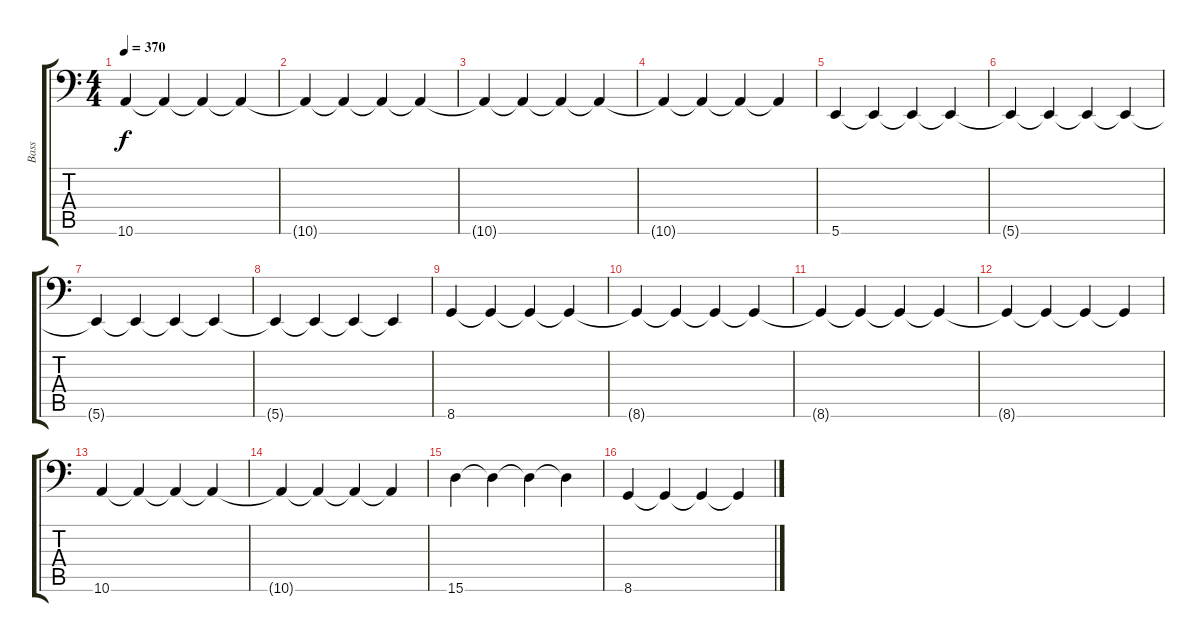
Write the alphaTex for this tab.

\track ("Bass" "Bass") {instrument electricbassfinger}
\staff {score tabs}
\tuning (C3 G2 D2 A1 E1 B0) {hide}
\ts (4 4)
\tempo 370
\clef f4
\ks c
10.6.4{dy f} 10.6{t}.4 10.6{t}.4 10.6{t}.4 |
10.6{t}.4 10.6{t}.4 10.6{t}.4 10.6{t}.4 |
10.6{t}.4 10.6{t}.4 10.6{t}.4 10.6{t}.4 |
10.6{t}.4 10.6{t}.4 10.6{t}.4 10.6{t}.4 |
5.6.4 5.6{t}.4 5.6{t}.4 5.6{t}.4 |
5.6{t}.4 5.6{t}.4 5.6{t}.4 5.6{t}.4 |
5.6{t}.4 5.6{t}.4 5.6{t}.4 5.6{t}.4 |
5.6{t}.4 5.6{t}.4 5.6{t}.4 5.6{t}.4 |
8.6.4 8.6{t}.4 8.6{t}.4 8.6{t}.4 |
8.6{t}.4 8.6{t}.4 8.6{t}.4 8.6{t}.4 |
8.6{t}.4 8.6{t}.4 8.6{t}.4 8.6{t}.4 |
8.6{t}.4 8.6{t}.4 8.6{t}.4 8.6{t}.4 |
10.6.4 10.6{t}.4 10.6{t}.4 10.6{t}.4 |
10.6{t}.4 10.6{t}.4 10.6{t}.4 10.6{t}.4 |
15.6.4 15.6{t}.4 15.6{t}.4 15.6{t}.4 |
8.6.4 8.6{t}.4 8.6{t}.4 8.6{t}.4
